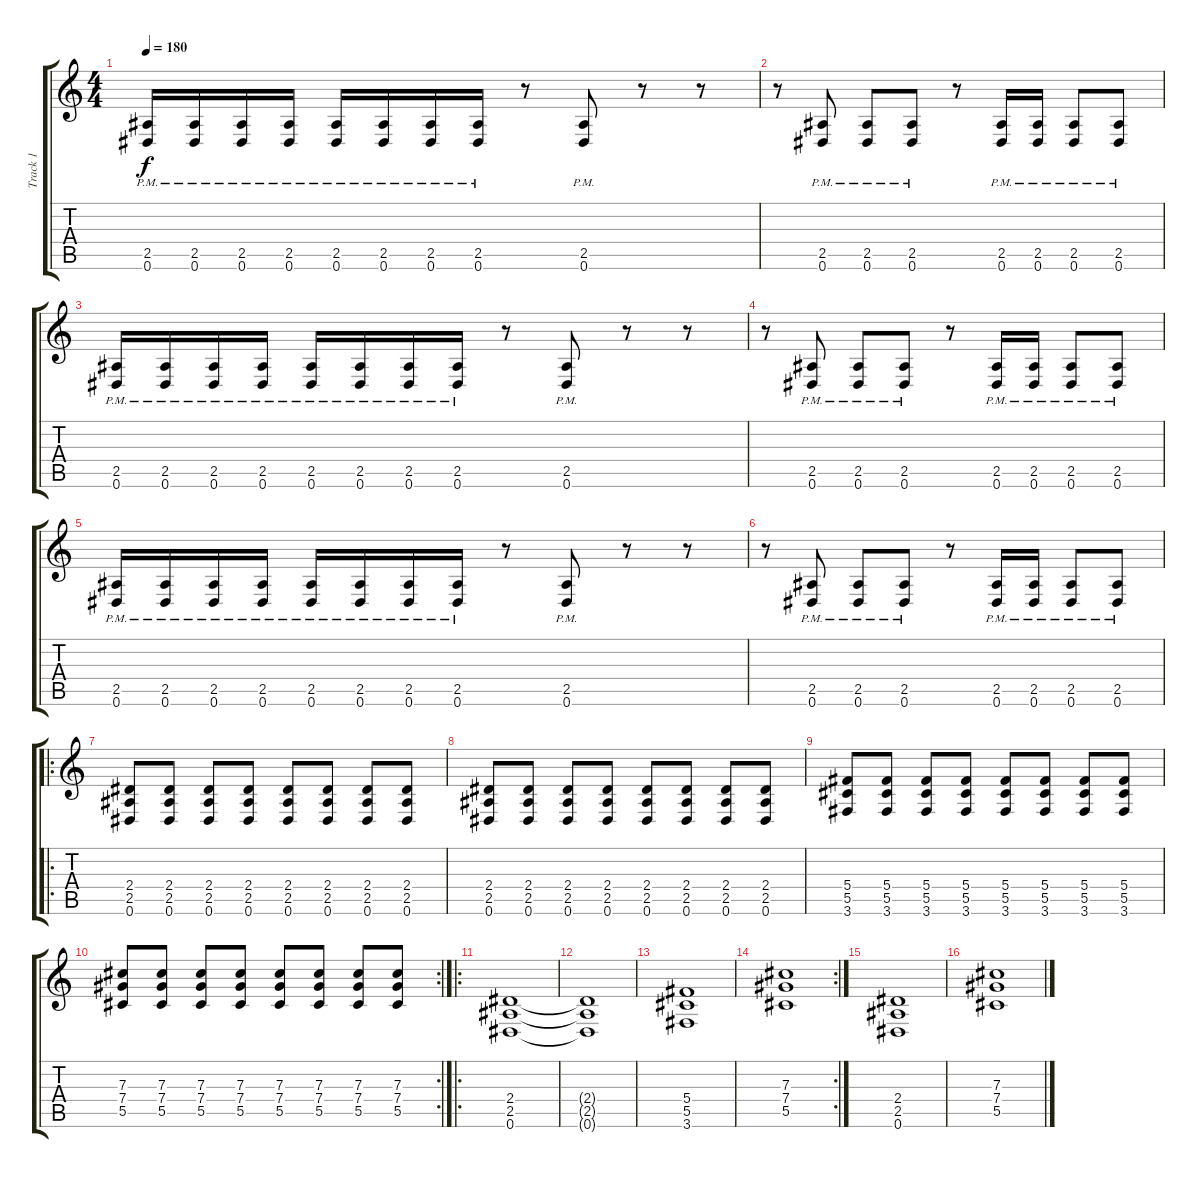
\track ("Track 1" "Track 1") {instrument distortionguitar}
\staff {score tabs}
\tuning (Eb4 Bb3 Gb3 Db3 Ab2 Eb2) {hide}
\ts (4 4)
\tempo 180
\clef g2
\ks c
(2.5{pm} 0.6{pm}).16{dy f} (2.5{pm} 0.6{pm}).16 (2.5{pm} 0.6{pm}).16 (2.5{pm} 0.6{pm}).16 (2.5{pm} 0.6{pm}).16 (2.5{pm} 0.6{pm}).16 (2.5{pm} 0.6{pm}).16 (2.5{pm} 0.6{pm}).16 r.8 (2.5{pm} 0.6{pm}).8 r.8 r.8 |
r.8 (2.5{pm} 0.6{pm}).8 (2.5{pm} 0.6{pm}).8 (2.5{pm} 0.6{pm}).8 r.8 (2.5{pm} 0.6{pm}).16 (2.5{pm} 0.6{pm}).16 (2.5{pm} 0.6{pm}).8 (2.5{pm} 0.6{pm}).8 |
(2.5{pm} 0.6{pm}).16 (2.5{pm} 0.6{pm}).16 (2.5{pm} 0.6{pm}).16 (2.5{pm} 0.6{pm}).16 (2.5{pm} 0.6{pm}).16 (2.5{pm} 0.6{pm}).16 (2.5{pm} 0.6{pm}).16 (2.5{pm} 0.6{pm}).16 r.8 (2.5{pm} 0.6{pm}).8 r.8 r.8 |
r.8 (2.5{pm} 0.6{pm}).8 (2.5{pm} 0.6{pm}).8 (2.5{pm} 0.6{pm}).8 r.8 (2.5{pm} 0.6{pm}).16 (2.5{pm} 0.6{pm}).16 (2.5{pm} 0.6{pm}).8 (2.5{pm} 0.6{pm}).8 |
(2.5{pm} 0.6{pm}).16 (2.5{pm} 0.6{pm}).16 (2.5{pm} 0.6{pm}).16 (2.5{pm} 0.6{pm}).16 (2.5{pm} 0.6{pm}).16 (2.5{pm} 0.6{pm}).16 (2.5{pm} 0.6{pm}).16 (2.5{pm} 0.6{pm}).16 r.8 (2.5{pm} 0.6{pm}).8 r.8 r.8 |
r.8 (2.5{pm} 0.6{pm}).8 (2.5{pm} 0.6{pm}).8 (2.5{pm} 0.6{pm}).8 r.8 (2.5{pm} 0.6{pm}).16 (2.5{pm} 0.6{pm}).16 (2.5{pm} 0.6{pm}).8 (2.5{pm} 0.6{pm}).8 |
\ro
(2.4 2.5 0.6).8 (2.4 2.5 0.6).8 (2.4 2.5 0.6).8 (2.4 2.5 0.6).8 (2.4 2.5 0.6).8 (2.4 2.5 0.6).8 (2.4 2.5 0.6).8 (2.4 2.5 0.6).8 |
(2.4 2.5 0.6).8 (2.4 2.5 0.6).8 (2.4 2.5 0.6).8 (2.4 2.5 0.6).8 (2.4 2.5 0.6).8 (2.4 2.5 0.6).8 (2.4 2.5 0.6).8 (2.4 2.5 0.6).8 |
(5.4 5.5 3.6).8 (5.4 5.5 3.6).8 (5.4 5.5 3.6).8 (5.4 5.5 3.6).8 (5.4 5.5 3.6).8 (5.4 5.5 3.6).8 (5.4 5.5 3.6).8 (5.4 5.5 3.6).8 |
\rc 2
(7.3 7.4 5.5).8 (7.3 7.4 5.5).8 (7.3 7.4 5.5).8 (7.3 7.4 5.5).8 (7.3 7.4 5.5).8 (7.3 7.4 5.5).8 (7.3 7.4 5.5).8 (7.3 7.4 5.5).8 |
\ro
(2.4 2.5 0.6).1 |
(2.4{t} 2.5{t} 0.6{t}).1 |
(5.4 5.5 3.6).1 |
\rc 2
(7.3 7.4 5.5).1 |
(2.4 2.5 0.6).1 |
(7.3 7.4 5.5).1
